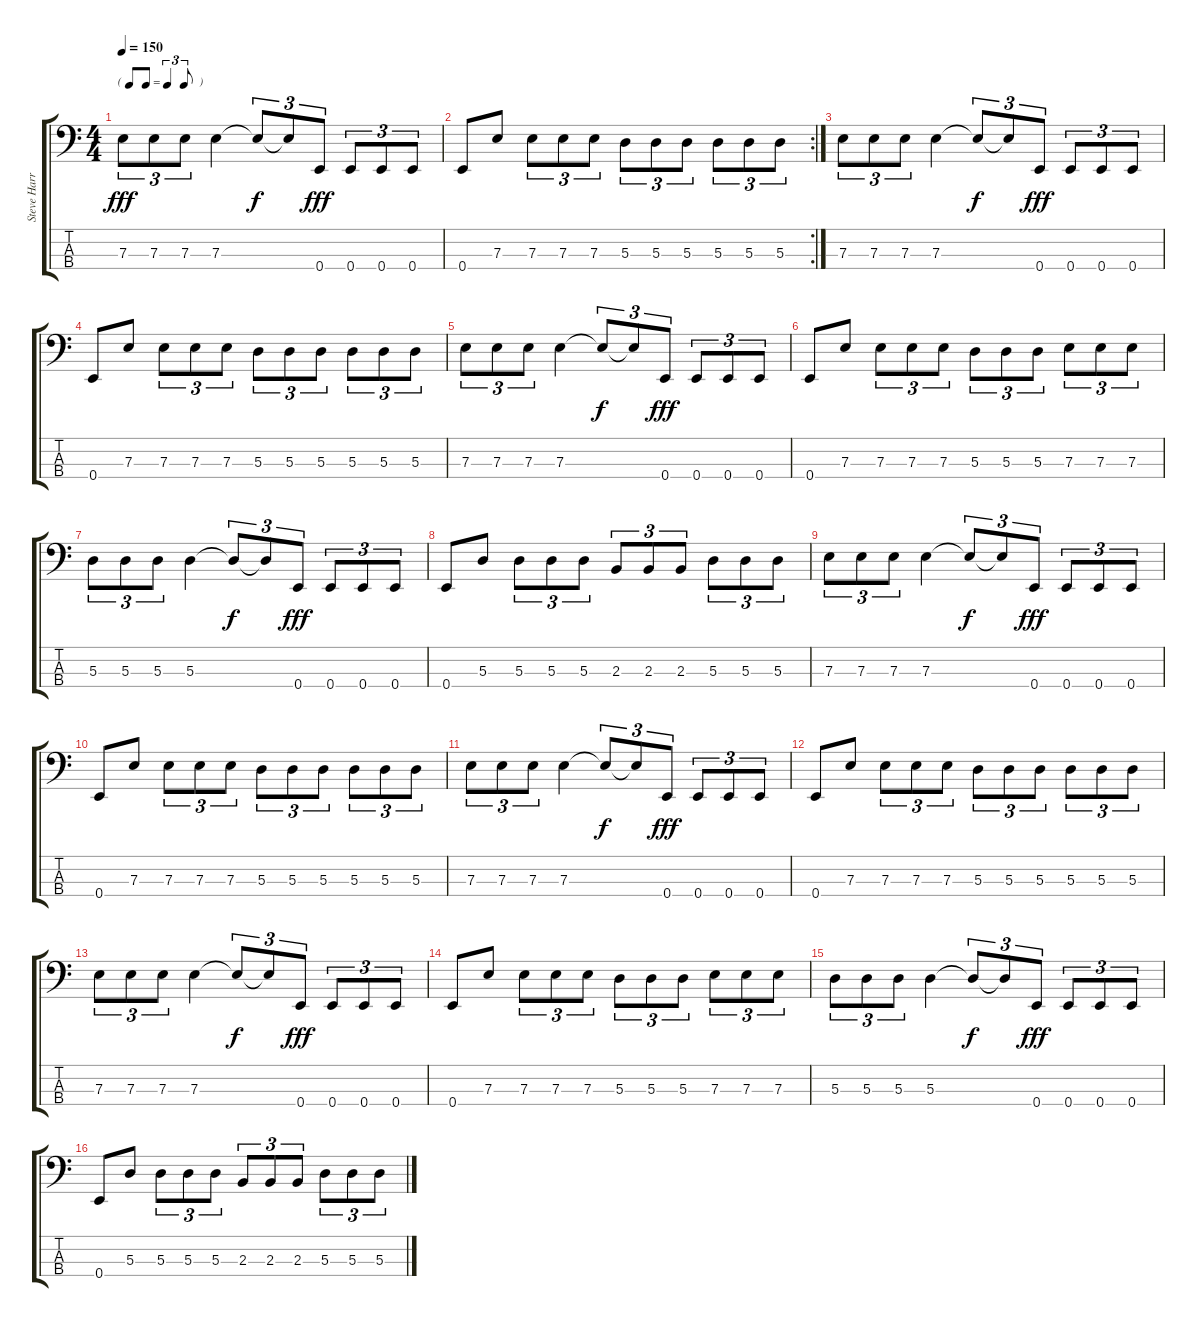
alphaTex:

\track ("Steve Harris" "Steve Harr") {instrument electricbassfinger}
\staff {score tabs}
\tuning (G2 D2 A1 E1) {hide}
\ts (4 4)
\tf triplet8th
\tempo 150
\clef f4
\ks c
7.3.8{tu (3 2) dy fff} 7.3.8{tu (3 2)} 7.3.8{tu (3 2)} 7.3.4 7.3{t}.8{tu (3 2) dy f} 7.3{t}.8{tu (3 2)} 0.4.8{tu (3 2) dy fff} 0.4.8{tu (3 2)} 0.4.8{tu (3 2)} 0.4.8{tu (3 2)} |
\rc 2
0.4.8 7.3.8 7.3.8{tu (3 2)} 7.3.8{tu (3 2)} 7.3.8{tu (3 2)} 5.3.8{tu (3 2)} 5.3.8{tu (3 2)} 5.3.8{tu (3 2)} 5.3.8{tu (3 2)} 5.3.8{tu (3 2)} 5.3.8{tu (3 2)} |
7.3.8{tu (3 2)} 7.3.8{tu (3 2)} 7.3.8{tu (3 2)} 7.3.4 7.3{t}.8{tu (3 2) dy f} 7.3{t}.8{tu (3 2)} 0.4.8{tu (3 2) dy fff} 0.4.8{tu (3 2)} 0.4.8{tu (3 2)} 0.4.8{tu (3 2)} |
0.4.8 7.3.8 7.3.8{tu (3 2)} 7.3.8{tu (3 2)} 7.3.8{tu (3 2)} 5.3.8{tu (3 2)} 5.3.8{tu (3 2)} 5.3.8{tu (3 2)} 5.3.8{tu (3 2)} 5.3.8{tu (3 2)} 5.3.8{tu (3 2)} |
7.3.8{tu (3 2)} 7.3.8{tu (3 2)} 7.3.8{tu (3 2)} 7.3.4 7.3{t}.8{tu (3 2) dy f} 7.3{t}.8{tu (3 2)} 0.4.8{tu (3 2) dy fff} 0.4.8{tu (3 2)} 0.4.8{tu (3 2)} 0.4.8{tu (3 2)} |
0.4.8 7.3.8 7.3.8{tu (3 2)} 7.3.8{tu (3 2)} 7.3.8{tu (3 2)} 5.3.8{tu (3 2)} 5.3.8{tu (3 2)} 5.3.8{tu (3 2)} 7.3.8{tu (3 2)} 7.3.8{tu (3 2)} 7.3.8{tu (3 2)} |
5.3.8{tu (3 2)} 5.3.8{tu (3 2)} 5.3.8{tu (3 2)} 5.3.4 5.3{t}.8{tu (3 2) dy f} 5.3{t}.8{tu (3 2)} 0.4.8{tu (3 2) dy fff} 0.4.8{tu (3 2)} 0.4.8{tu (3 2)} 0.4.8{tu (3 2)} |
0.4.8 5.3.8 5.3.8{tu (3 2)} 5.3.8{tu (3 2)} 5.3.8{tu (3 2)} 2.3.8{tu (3 2)} 2.3.8{tu (3 2)} 2.3.8{tu (3 2)} 5.3.8{tu (3 2)} 5.3.8{tu (3 2)} 5.3.8{tu (3 2)} |
7.3.8{tu (3 2)} 7.3.8{tu (3 2)} 7.3.8{tu (3 2)} 7.3.4 7.3{t}.8{tu (3 2) dy f} 7.3{t}.8{tu (3 2)} 0.4.8{tu (3 2) dy fff} 0.4.8{tu (3 2)} 0.4.8{tu (3 2)} 0.4.8{tu (3 2)} |
0.4.8 7.3.8 7.3.8{tu (3 2)} 7.3.8{tu (3 2)} 7.3.8{tu (3 2)} 5.3.8{tu (3 2)} 5.3.8{tu (3 2)} 5.3.8{tu (3 2)} 5.3.8{tu (3 2)} 5.3.8{tu (3 2)} 5.3.8{tu (3 2)} |
7.3.8{tu (3 2)} 7.3.8{tu (3 2)} 7.3.8{tu (3 2)} 7.3.4 7.3{t}.8{tu (3 2) dy f} 7.3{t}.8{tu (3 2)} 0.4.8{tu (3 2) dy fff} 0.4.8{tu (3 2)} 0.4.8{tu (3 2)} 0.4.8{tu (3 2)} |
0.4.8 7.3.8 7.3.8{tu (3 2)} 7.3.8{tu (3 2)} 7.3.8{tu (3 2)} 5.3.8{tu (3 2)} 5.3.8{tu (3 2)} 5.3.8{tu (3 2)} 5.3.8{tu (3 2)} 5.3.8{tu (3 2)} 5.3.8{tu (3 2)} |
7.3.8{tu (3 2)} 7.3.8{tu (3 2)} 7.3.8{tu (3 2)} 7.3.4 7.3{t}.8{tu (3 2) dy f} 7.3{t}.8{tu (3 2)} 0.4.8{tu (3 2) dy fff} 0.4.8{tu (3 2)} 0.4.8{tu (3 2)} 0.4.8{tu (3 2)} |
0.4.8 7.3.8 7.3.8{tu (3 2)} 7.3.8{tu (3 2)} 7.3.8{tu (3 2)} 5.3.8{tu (3 2)} 5.3.8{tu (3 2)} 5.3.8{tu (3 2)} 7.3.8{tu (3 2)} 7.3.8{tu (3 2)} 7.3.8{tu (3 2)} |
5.3.8{tu (3 2)} 5.3.8{tu (3 2)} 5.3.8{tu (3 2)} 5.3.4 5.3{t}.8{tu (3 2) dy f} 5.3{t}.8{tu (3 2)} 0.4.8{tu (3 2) dy fff} 0.4.8{tu (3 2)} 0.4.8{tu (3 2)} 0.4.8{tu (3 2)} |
0.4.8 5.3.8 5.3.8{tu (3 2)} 5.3.8{tu (3 2)} 5.3.8{tu (3 2)} 2.3.8{tu (3 2)} 2.3.8{tu (3 2)} 2.3.8{tu (3 2)} 5.3.8{tu (3 2)} 5.3.8{tu (3 2)} 5.3.8{tu (3 2)}
